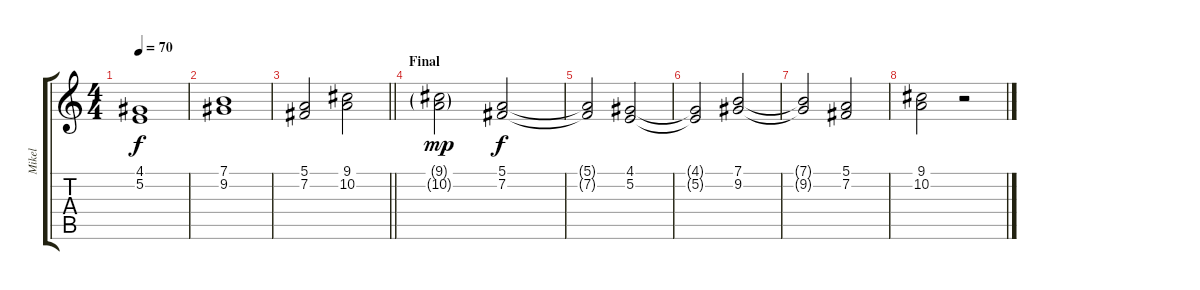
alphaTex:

\track ("Mikel" "Mikel") {instrument stringensemble1}
\staff {score tabs}
\tuning (E4 B3 G3 D3 A2 E2) {hide}
\ts (4 4)
\tempo 70
\clef g2
\ks c
(4.1 5.2).1{dy f} |
(7.1 9.2).1 |
\barLineRight lightlight
(5.1 7.2).2 (9.1 10.2).2 |
\section ("" "Final")
(9.1{g} 10.2{g}).2{dy mp volume 0} (5.1 7.2).2{dy f} |
(5.1{t} 7.2{t}).2 (4.1 5.2).2 |
(4.1{t} 5.2{t}).2 (7.1 9.2).2 |
(7.1{t} 9.2{t}).2 (5.1 7.2).2 |
(9.1 10.2).2 r.2
